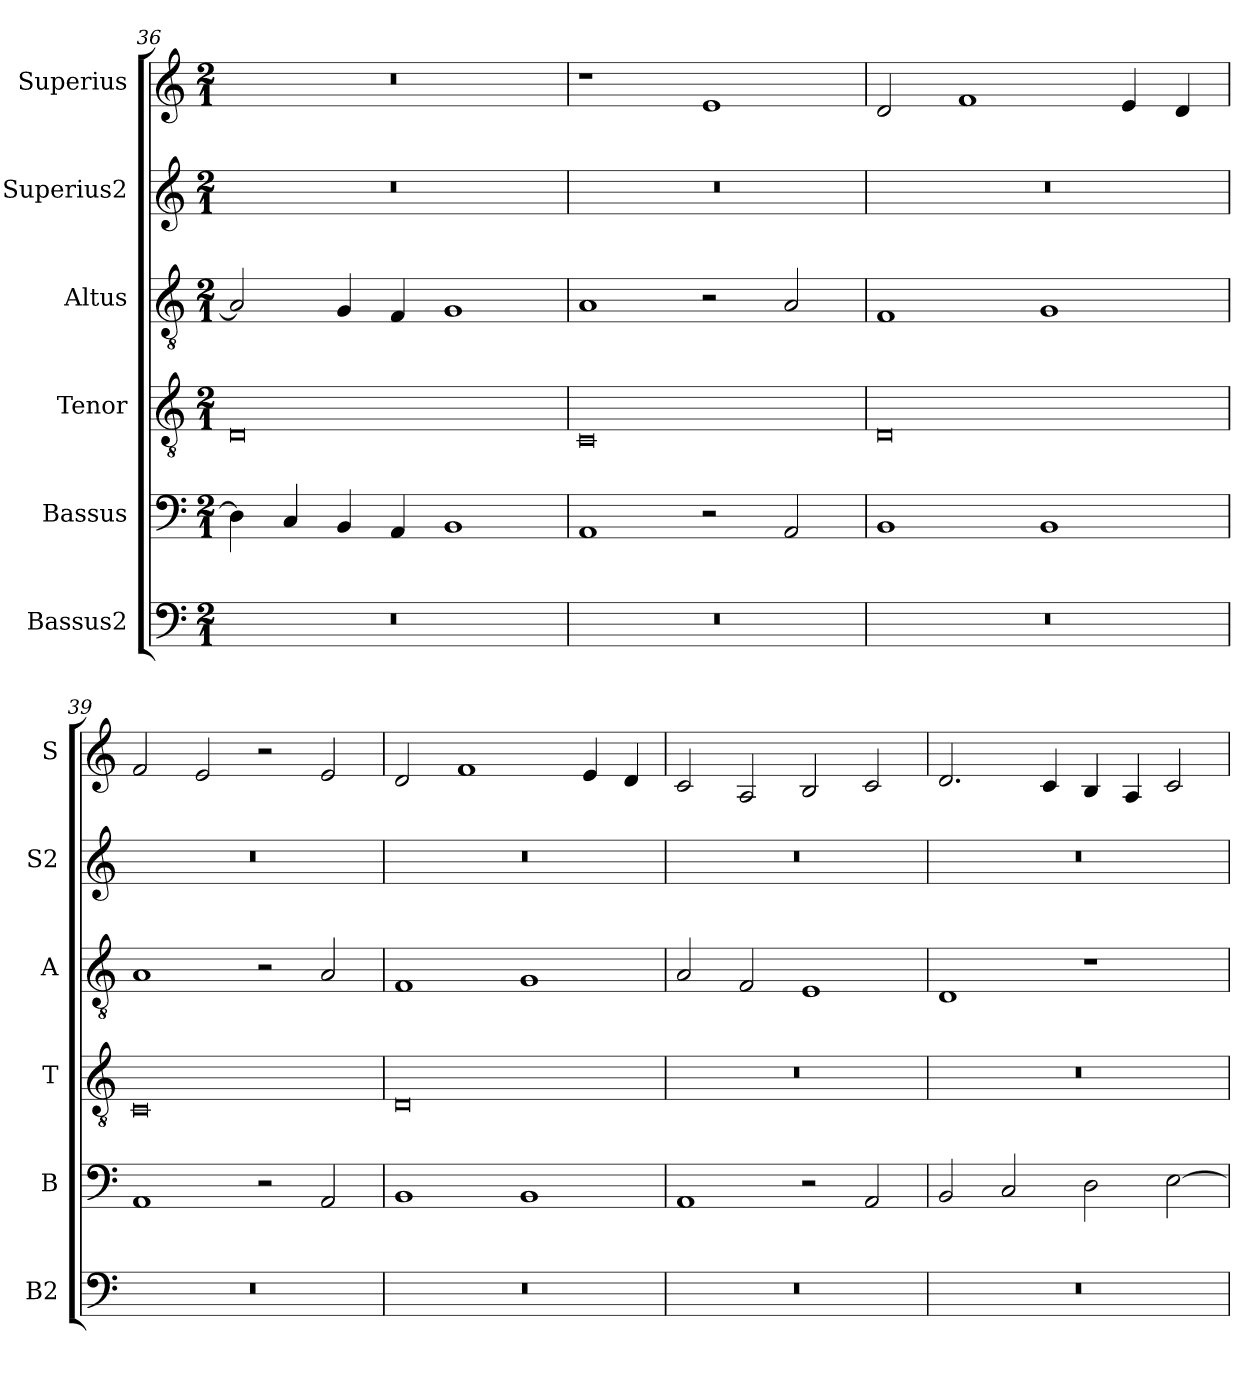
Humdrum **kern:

**kern	**kern	**kern	**kern	**kern	**kern
*part6	*part5	*part4	*part3	*part2	*part1
*staff6	*staff5	*staff4	*staff3	*staff2	*staff1
*I"Bassus2	*I"Bassus	*I"Tenor	*I"Altus	*I"Superius2	*I"Superius
*I'B2	*I'B	*I'T	*I'A	*I'S2	*I'S
*clefF4	*clefF4	*clefGv2	*clefGv2	*clefG2	*clefG2
*k[]	*k[]	*k[]	*k[]	*k[]	*k[]
*M2/1	*M2/1	*M2/1	*M2/1	*M2/1	*M2/1
=36	=36	=36	=36	=36	=36
0r	4D\]	0D	2A/]	0r	0r
.	4C/	.	.	.	.
.	4BB/	.	4G/	.	.
.	4AA/	.	4F/	.	.
.	1BB	.	1G	.	.
=37	=37	=37	=37	=37	=37
0r	1AA	0C	1A	0r	1r
.	2r	.	2r	.	1e
.	2AA/	.	2A/	.	.
=38	=38	=38	=38	=38	=38
0r	1BB	0D	1F	0r	2d/
.	.	.	.	.	1f
.	1BB	.	1G	.	.
.	.	.	.	.	4e/
.	.	.	.	.	4d/
=39	=39	=39	=39	=39	=39
0r	1AA	0C	1A	0r	2f/
.	.	.	.	.	2e/
.	2r	.	2r	.	2r
.	2AA/	.	2A/	.	2e/
=40	=40	=40	=40	=40	=40
0r	1BB	0D	1F	0r	2d/
.	.	.	.	.	1f
.	1BB	.	1G	.	.
.	.	.	.	.	4e/
.	.	.	.	.	4d/
=41	=41	=41	=41	=41	=41
0r	1AA	0r	2A/	0r	2c/
.	.	.	2F/	.	2A/
.	2r	.	1E	.	2B/
.	2AA/	.	.	.	2c/
=42	=42	=42	=42	=42	=42
0r	2BB/	0r	1D	0r	2.d/
.	2C/	.	.	.	.
.	.	.	.	.	4c/
.	2D\	.	1r	.	4B/
.	.	.	.	.	4A/
.	[2E\	.	.	.	2c/
=	=	=	=	=	=
*-	*-	*-	*-	*-	*-
